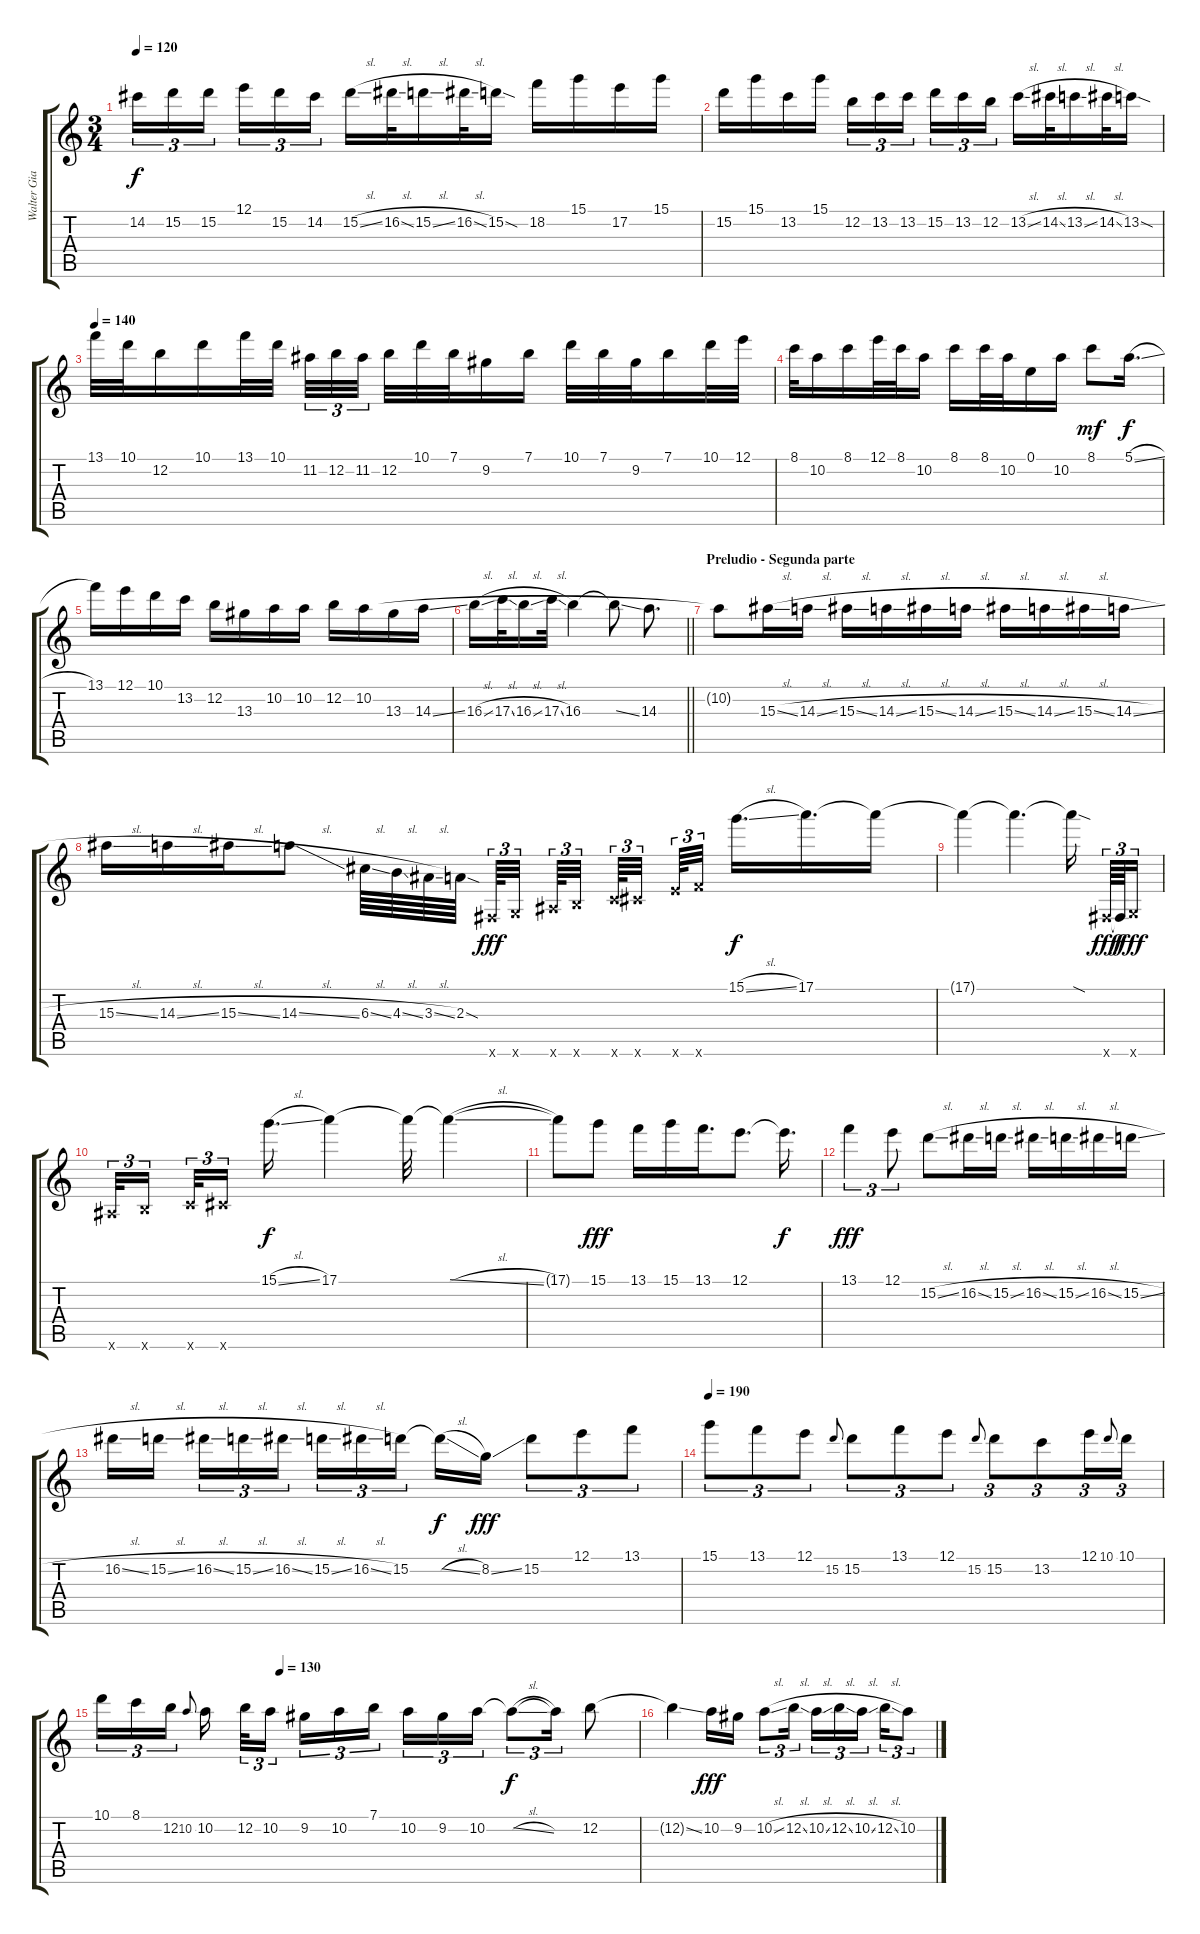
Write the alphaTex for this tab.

\track ("Walter Giardino" "Walter Gia") {instrument distortionguitar}
\staff {score tabs}
\tuning (E4 B3 G3 D3 A2 E2) {hide}
\ts (3 4)
\tempo 120
\clef g2
\ks c
14.2.16{tu (3 2) dy f} 15.2.16{tu (3 2)} 15.2.16{tu (3 2) beam splitsecondary} 12.1.16{tu (3 2)} 15.2.16{tu (3 2)} 14.2.16{tu (3 2)} 15.2{sl}.16 16.2{sl}.32 15.2{sl}.16 16.2{sl}.32 15.2{sod}.16 18.2.16 15.1.16 17.2.16 15.1.16 |
15.2.16 15.1.16 13.2.16 15.1.16 12.2.16{tu (3 2)} 13.2.16{tu (3 2)} 13.2.16{tu (3 2) beam splitsecondary} 15.2.16{tu (3 2)} 13.2.16{tu (3 2)} 12.2.16{tu (3 2)} 13.2{sl}.16 14.2{sl}.32 13.2{sl}.16 14.2{sl}.32 13.2{sod}.16 |
\tempo 140
13.1.32 10.1.32 12.2.16 10.1.16 13.1.32 10.1.32 11.2.32{tu (3 2)} 12.2.32{tu (3 2)} 11.2.32{tu (3 2) beam splitsecondary} 12.2.32 10.1.32 7.1.32 9.2.16 7.1.16 10.1.32 7.1.32 9.2.32 7.1.16 10.1.32 12.1.32 |
8.1.32 10.2.16 8.1.16 12.1.32 8.1.32 10.2.16 8.1.16 8.1.32 10.2.32 0.1.16 10.2.16 8.1.8{dy mf} 5.1{sl}.16{d dy f} |
13.1.16 12.1.16 10.1.16 13.2.16 12.2.16 13.3.16 10.2.16 10.2.16 12.2.16 10.2.16 13.3.16 14.3{ss}.16 |
\barLineRight lightlight
16.3{sl}.16 17.3{sl}.32 16.3{sl}.16 17.3{sl}.32 16.3.4 16.3{ss t}.8 14.3.8{d} |
\section ("" "Preludio - Segunda parte")
10.2{t}.8 15.3{sl}.16 14.3{sl}.16 15.3{sl}.16 14.3{sl}.16 15.3{sl}.16 14.3{sl}.16 15.3{sl}.16 14.3{sl}.16 15.3{sl}.16 14.3{sl}.16 |
15.3{sl}.16 14.3{sl}.16 15.3{sl}.16 14.3{sl}.8 6.3{sl}.64 4.3{sl}.64 3.3{sl}.64 2.3{sod}.64{beam splitsecondary} 2.6{x}.64{tu (3 2) dy fff} 3.6{x}.32{tu (3 2) beam splitsecondary} 6.6{x}.64{tu (3 2)} 7.6{x}.32{tu (3 2) beam splitsecondary} 8.6{x}.64{tu (3 2)} 9.6{x}.32{tu (3 2) beam splitsecondary} 12.6{x}.64{tu (3 2)} 13.6{x}.32{tu (3 2)} 15.1{sl}.16{d dy f} 17.1.16{d} 17.1{t}.16 |
17.1{t}.4 17.1{t}.4{d} 17.1{sod t}.16{beam splitsecondary} 2.6{x}.64{tu (3 2) dy fff} 2.6{t}.64{tu (3 2) dy f} 3.6{x}.16{tu (3 2) dy fff} |
6.6{x}.32{tu (3 2)} 7.6{x}.16{tu (3 2) beam splitsecondary} 8.6{x}.32{tu (3 2)} 9.6{x}.16{tu (3 2) beam splitsecondary} 15.1{sl}.16{d dy f} 17.1.4 17.1{t}.32 17.1{sl t}.4 |
17.1{t}.8 15.1.8{dy fff} 13.1.16 15.1.16 13.1.16{d} 12.1.8{d} 12.1{t}.16{d dy f} |
13.1.4{tu (3 2) dy fff} 12.1.8{tu (3 2)} 15.2{sl}.8 16.2{sl}.16 15.2{sl}.16 16.2{sl}.16 15.2{sl}.16 16.2{sl}.16 15.2{sl}.16 |
16.2{sl}.16 15.2{sl}.16{beam splitsecondary} 16.2{sl}.16{tu (3 2)} 15.2{sl}.16{tu (3 2)} 16.2{sl}.16{tu (3 2)} 15.2{sl}.16{tu (3 2)} 16.2{sl}.16{tu (3 2)} 15.2.16{tu (3 2) beam splitsecondary} 15.2{sl t}.16{dy f} 8.2{ss}.16{dy fff} 15.2.8{tu (3 2)} 12.1.8{tu (3 2)} 13.1.8{tu (3 2)} |
\tempo 190
15.1.8{tu (3 2)} 13.1.8{tu (3 2)} 12.1.8{tu (3 2)} 15.2.8{gr onbeat} 15.2.8{tu (3 2)} 13.1.8{tu (3 2)} 12.1.8{tu (3 2)} 15.2.8{gr onbeat} 15.2.8{tu (3 2)} 13.2.8{tu (3 2)} 12.1.16{tu (3 2)} 10.1.8{gr onbeat} 10.1.16{tu (3 2)} |
\tempo (130 0.3333333333333333)
10.1.16{tu (3 2)} 8.1.16{tu (3 2)} 12.2.16{tu (3 2)} 10.2.8{gr onbeat beam splitsecondary} 10.2.16{beam splitsecondary} 12.2.32{tu (3 2)} 10.2.16{tu (3 2)} 9.2.16{tu (3 2)} 10.2.16{tu (3 2)} 7.1.16{tu (3 2) beam splitsecondary} 10.2.16{tu (3 2)} 9.2.16{tu (3 2)} 10.2.16{tu (3 2)} 10.2{sl t}.8{tu (3 2) dy f} 10.2{t}.16{tu (3 2)} 12.2.8 |
12.2{ss t}.4 10.2.16{dy fff} 9.2.16 10.2{sl}.8{tu (3 2)} 12.2{sl}.16{tu (3 2)} 10.2{sl}.16{tu (3 2)} 12.2{sl}.16{tu (3 2)} 10.2{sl}.16{tu (3 2) beam splitsecondary} 12.2{sl}.16{tu (3 2)} 10.2{sl}.8{tu (3 2)}
